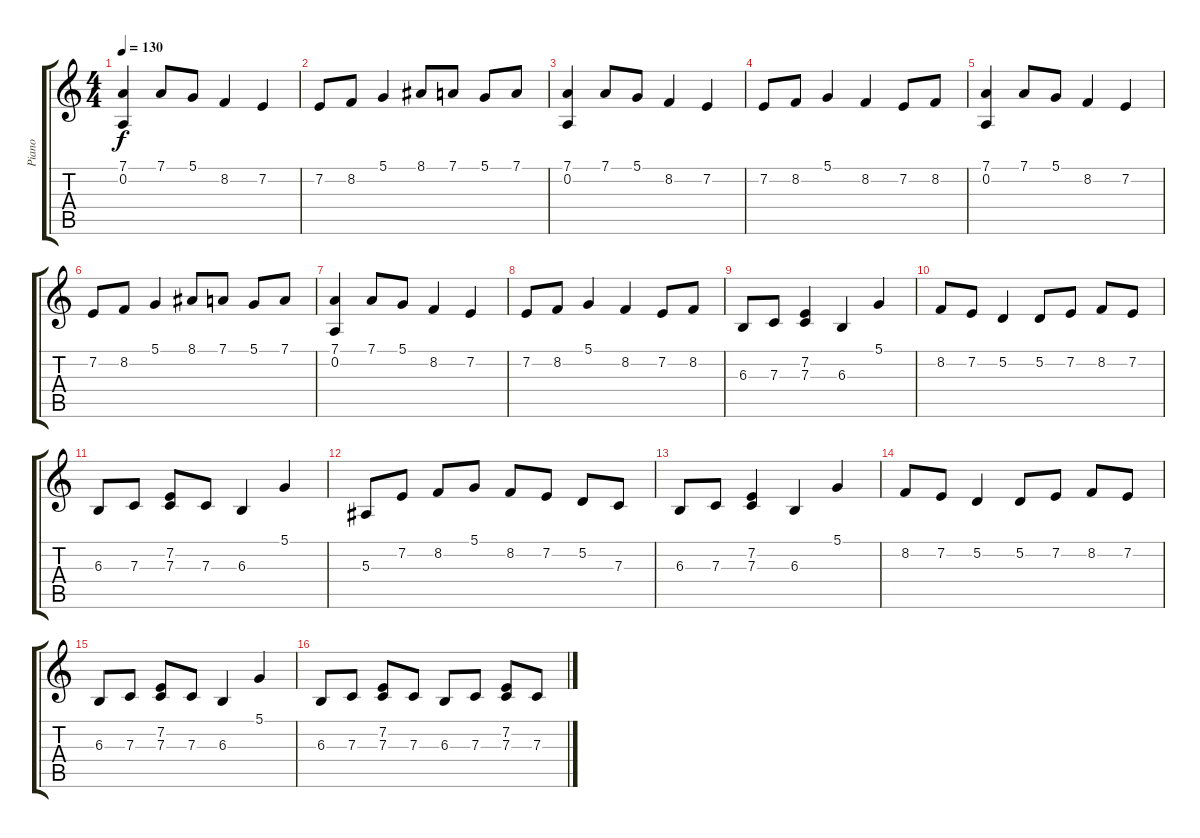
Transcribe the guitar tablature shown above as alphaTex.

\track ("Piano" "Piano") {instrument acousticgrandpiano}
\staff {score tabs}
\tuning (D4 A3 F3 C3 G2 D2) {hide}
\ts (4 4)
\tempo 130
\clef g2
\ks c
(7.1 0.2).4{dy f} 7.1.8 5.1.8 8.2.4 7.2.4 |
7.2.8 8.2.8 5.1.4 8.1.8 7.1.8 5.1.8 7.1.8 |
(7.1 0.2).4 7.1.8 5.1.8 8.2.4 7.2.4 |
7.2.8 8.2.8 5.1.4 8.2.4 7.2.8 8.2.8 |
(7.1 0.2).4 7.1.8 5.1.8 8.2.4 7.2.4 |
7.2.8 8.2.8 5.1.4 8.1.8 7.1.8 5.1.8 7.1.8 |
(7.1 0.2).4 7.1.8 5.1.8 8.2.4 7.2.4 |
7.2.8 8.2.8 5.1.4 8.2.4 7.2.8 8.2.8 |
6.3.8 7.3.8 (7.2 7.3).4 6.3.4 5.1.4 |
8.2.8 7.2.8 5.2.4 5.2.8 7.2.8 8.2.8 7.2.8 |
6.3.8 7.3.8 (7.2 7.3).8 7.3.8 6.3.4 5.1.4 |
5.3.8 7.2.8 8.2.8 5.1.8 8.2.8 7.2.8 5.2.8 7.3.8 |
6.3.8 7.3.8 (7.2 7.3).4 6.3.4 5.1.4 |
8.2.8 7.2.8 5.2.4 5.2.8 7.2.8 8.2.8 7.2.8 |
6.3.8 7.3.8 (7.2 7.3).8 7.3.8 6.3.4 5.1.4 |
6.3.8 7.3.8 (7.2 7.3).8 7.3.8 6.3.8 7.3.8 (7.2 7.3).8 7.3.8
